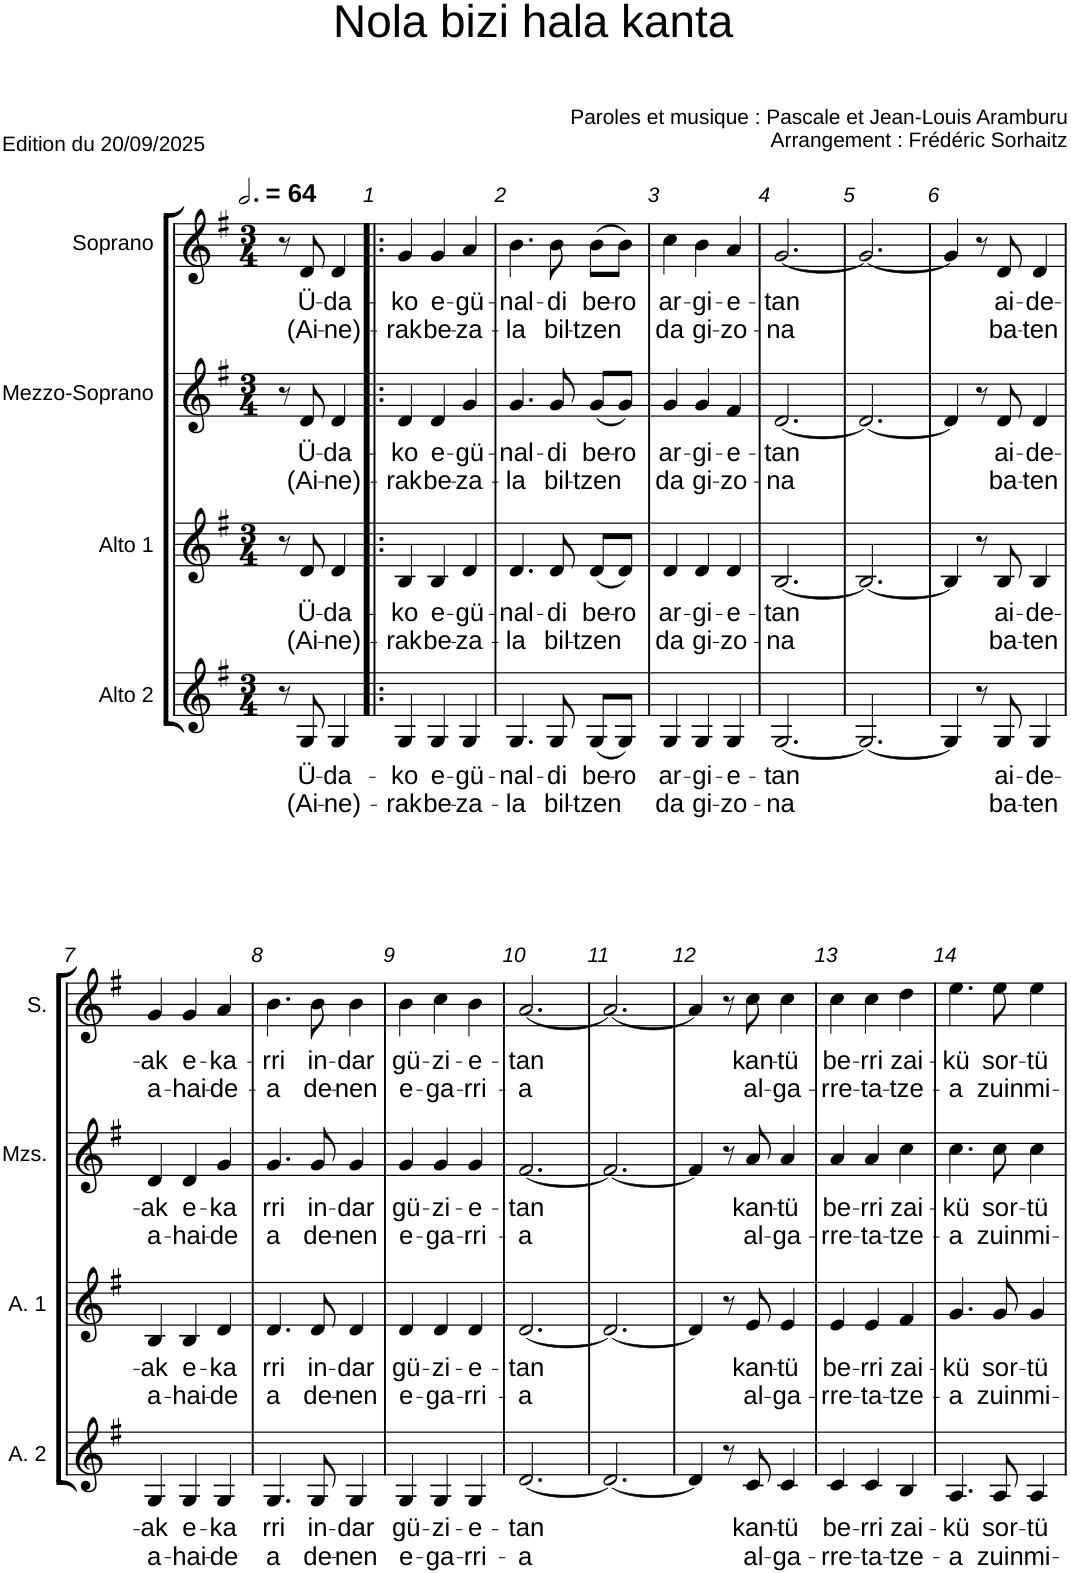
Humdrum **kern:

**kern	**text	**text	**kern	**text	**text	**kern	**text	**text	**kern	**text	**text
*part4	*part4	*part4	*part3	*part3	*part3	*part2	*part2	*part2	*part1	*part1	*part1
*staff4	*staff4	*staff4	*staff3	*staff3	*staff3	*staff2	*staff2	*staff2	*staff1	*staff1	*staff1
*I"Alto 2	*	*	*I"Alto 1	*	*	*I"Mezzo-Soprano	*	*	*I"Soprano	*	*
*I'A. 2	*	*	*I'A. 1	*	*	*I'Mzs.	*	*	*I'S.	*	*
*clefG2	*	*	*clefG2	*	*	*clefG2	*	*	*clefG2	*	*
*k[f#]	*	*	*k[f#]	*	*	*k[f#]	*	*	*k[f#]	*	*
*M3/4	*	*	*M3/4	*	*	*M3/4	*	*	*M3/4	*	*
*MM192	*	*	*MM192	*	*	*MM192	*	*	*MM192	*	*
=	=	=	=	=	=	=	=	=	=	=	=
8r	.	.	8r	.	.	8r	.	.	8r	.	.
!	!LO:LY:b	!LO:LY:b	!	!LO:LY:b	!LO:LY:b	!	!LO:LY:b	!LO:LY:b	!	!LO:LY:b	!LO:LY:b
8G/	Ü-	(Ai-	8d/	Ü-	(Ai-	8d/	Ü-	(Ai-	8d/	Ü-	(Ai-
!	!LO:LY:b	!LO:LY:b	!	!LO:LY:b	!LO:LY:b	!	!LO:LY:b	!LO:LY:b	!	!LO:LY:b	!LO:LY:b
4G/	-da-	-ne)-	4d/	-da-	-ne)-	4d/	-da-	-ne)-	4d/	-da-	-ne)-
=1!|:	=1!|:	=1!|:	=1!|:	=1!|:	=1!|:	=1!|:	=1!|:	=1!|:	=1!|:	=1!|:	=1!|:
!	!LO:LY:b	!LO:LY:b	!	!LO:LY:b	!LO:LY:b	!	!LO:LY:b	!LO:LY:b	!	!LO:LY:b	!LO:LY:b
4G/	-ko	-rak	4B/	-ko	-rak	4d/	-ko	-rak	4g/	-ko	-rak
!	!LO:LY:b	!LO:LY:b	!	!LO:LY:b	!LO:LY:b	!	!LO:LY:b	!LO:LY:b	!	!LO:LY:b	!LO:LY:b
4G/	e-	be-	4B/	e-	be-	4d/	e-	be-	4g/	e-	be-
!	!LO:LY:b	!LO:LY:b	!	!LO:LY:b	!LO:LY:b	!	!LO:LY:b	!LO:LY:b	!	!LO:LY:b	!LO:LY:b
4G/	-gü-	-za-	4d/	-gü-	-za-	4g/	-gü-	-za-	4a/	-gü-	-za-
=2	=2	=2	=2	=2	=2	=2	=2	=2	=2	=2	=2
!	!LO:LY:b	!LO:LY:b	!	!LO:LY:b	!LO:LY:b	!	!LO:LY:b	!LO:LY:b	!	!LO:LY:b	!LO:LY:b
4.G/	-nal-	-la	4.d/	-nal-	-la	4.g/	-nal-	-la	4.b\	-nal-	-la
!	!LO:LY:b	!LO:LY:b	!	!LO:LY:b	!LO:LY:b	!	!LO:LY:b	!LO:LY:b	!	!LO:LY:b	!LO:LY:b
8G/	-di	bil-	8d/	-di	bil-	8g/	-di	bil-	8b\	-di	bil-
!	!LO:LY:b	!LO:LY:b	!	!LO:LY:b	!LO:LY:b	!	!LO:LY:b	!LO:LY:b	!	!LO:LY:b	!LO:LY:b
(8G/L	be-	-tzen	(8d/L	be-	-tzen	(8g/L	be-	-tzen	(8b\L	be-	-tzen
!	!LO:LY:b	!	!	!LO:LY:b	!	!	!LO:LY:b	!	!	!LO:LY:b	!
8G/J)	-ro	.	8d/J)	-ro	.	8g/J)	-ro	.	8b\J)	-ro	.
=3	=3	=3	=3	=3	=3	=3	=3	=3	=3	=3	=3
!	!LO:LY:b	!LO:LY:b	!	!LO:LY:b	!LO:LY:b	!	!LO:LY:b	!LO:LY:b	!	!LO:LY:b	!LO:LY:b
4G/	ar-	da	4d/	ar-	da	4g/	ar-	da	4cc\	ar-	da
!	!LO:LY:b	!LO:LY:b	!	!LO:LY:b	!LO:LY:b	!	!LO:LY:b	!LO:LY:b	!	!LO:LY:b	!LO:LY:b
4G/	-gi-	gi-	4d/	-gi-	gi-	4g/	-gi-	gi-	4b\	-gi-	gi-
!	!LO:LY:b	!LO:LY:b	!	!LO:LY:b	!LO:LY:b	!	!LO:LY:b	!LO:LY:b	!	!LO:LY:b	!LO:LY:b
4G/	-e-	-zo-	4d/	-e-	-zo-	4f#/	-e-	-zo-	4a/	-e-	-zo-
=4	=4	=4	=4	=4	=4	=4	=4	=4	=4	=4	=4
!	!LO:LY:b	!LO:LY:b	!	!LO:LY:b	!LO:LY:b	!	!LO:LY:b	!LO:LY:b	!	!LO:LY:b	!LO:LY:b
[2.G/	-tan	-na	[2.B/	-tan	-na	[2.d/	-tan	-na	[2.g/	-tan	-na
=5	=5	=5	=5	=5	=5	=5	=5	=5	=5	=5	=5
2.G/_	.	.	2.B/_	.	.	2.d/_	.	.	2.g/_	.	.
=6	=6	=6	=6	=6	=6	=6	=6	=6	=6	=6	=6
4G/]	.	.	4B/]	.	.	4d/]	.	.	4g/]	.	.
8r	.	.	8r	.	.	8r	.	.	8r	.	.
!	!LO:LY:b	!LO:LY:b	!	!LO:LY:b	!LO:LY:b	!	!LO:LY:b	!LO:LY:b	!	!LO:LY:b	!LO:LY:b
8G/	ai-	ba-	8B/	ai-	ba-	8d/	ai-	ba-	8d/	ai-	ba-
!	!LO:LY:b	!LO:LY:b	!	!LO:LY:b	!LO:LY:b	!	!LO:LY:b	!LO:LY:b	!	!LO:LY:b	!LO:LY:b
4G/	-de-	-ten	4B/	-de-	-ten	4d/	-de-	-ten	4d/	-de-	-ten
!!LO:LB:g=z
=7	=7	=7	=7	=7	=7	=7	=7	=7	=7	=7	=7
!	!LO:LY:b	!LO:LY:b	!	!LO:LY:b	!LO:LY:b	!	!LO:LY:b	!LO:LY:b	!	!LO:LY:b	!LO:LY:b
4G/	-ak	a-	4B/	-ak	a-	4d/	-ak	a-	4g/	-ak	a-
!	!LO:LY:b	!LO:LY:b	!	!LO:LY:b	!LO:LY:b	!	!LO:LY:b	!LO:LY:b	!	!LO:LY:b	!LO:LY:b
4G/	e-	-hai-	4B/	e-	-hai-	4d/	e-	-hai-	4g/	e-	-hai-
!	!LO:LY:b	!LO:LY:b	!	!LO:LY:b	!LO:LY:b	!	!LO:LY:b	!LO:LY:b	!	!LO:LY:b	!LO:LY:b
4G/	-ka	-de	4d/	-ka	-de	4g/	-ka	-de	4a/	-ka-	-de-
=8	=8	=8	=8	=8	=8	=8	=8	=8	=8	=8	=8
!	!LO:LY:b	!LO:LY:b	!	!LO:LY:b	!LO:LY:b	!	!LO:LY:b	!LO:LY:b	!	!LO:LY:b	!LO:LY:b
4.G/	-rri	-a	4.d/	-rri	-a	4.g/	-rri	-a	4.b\	-rri	-a
!	!LO:LY:b	!LO:LY:b	!	!LO:LY:b	!LO:LY:b	!	!LO:LY:b	!LO:LY:b	!	!LO:LY:b	!LO:LY:b
8G/	in-	de-	8d/	in-	de-	8g/	in-	de-	8b\	in-	de-
!	!LO:LY:b	!LO:LY:b	!	!LO:LY:b	!LO:LY:b	!	!LO:LY:b	!LO:LY:b	!	!LO:LY:b	!LO:LY:b
4G/	-dar	-nen	4d/	-dar	-nen	4g/	-dar	-nen	4b\	-dar	-nen
=9	=9	=9	=9	=9	=9	=9	=9	=9	=9	=9	=9
!	!LO:LY:b	!LO:LY:b	!	!LO:LY:b	!LO:LY:b	!	!LO:LY:b	!LO:LY:b	!	!LO:LY:b	!LO:LY:b
4G/	gü-	e-	4d/	gü-	e-	4g/	gü-	e-	4b\	gü-	e-
!	!LO:LY:b	!LO:LY:b	!	!LO:LY:b	!LO:LY:b	!	!LO:LY:b	!LO:LY:b	!	!LO:LY:b	!LO:LY:b
4G/	-zi-	-ga-	4d/	-zi-	-ga-	4g/	-zi-	-ga-	4cc\	-zi-	-ga-
!	!LO:LY:b	!LO:LY:b	!	!LO:LY:b	!LO:LY:b	!	!LO:LY:b	!LO:LY:b	!	!LO:LY:b	!LO:LY:b
4G/	-e-	-rri-	4d/	-e-	-rri-	4g/	-e-	-rri-	4b\	-e-	-rri-
=10	=10	=10	=10	=10	=10	=10	=10	=10	=10	=10	=10
!	!LO:LY:b	!LO:LY:b	!	!LO:LY:b	!LO:LY:b	!	!LO:LY:b	!LO:LY:b	!	!LO:LY:b	!LO:LY:b
[2.d/	-tan	-a	[2.d/	-tan	-a	[2.f#/	-tan	-a	[2.a/	-tan	-a
=11	=11	=11	=11	=11	=11	=11	=11	=11	=11	=11	=11
2.d/_	.	.	2.d/_	.	.	2.f#/_	.	.	2.a/_	.	.
=12	=12	=12	=12	=12	=12	=12	=12	=12	=12	=12	=12
4d/]	.	.	4d/]	.	.	4f#/]	.	.	4a/]	.	.
8r	.	.	8r	.	.	8r	.	.	8r	.	.
!	!LO:LY:b	!LO:LY:b	!	!LO:LY:b	!LO:LY:b	!	!LO:LY:b	!LO:LY:b	!	!LO:LY:b	!LO:LY:b
8c/	kan-	al-	8e/	kan-	al-	8a/	kan-	al-	8cc\	kan-	al-
!	!LO:LY:b	!LO:LY:b	!	!LO:LY:b	!LO:LY:b	!	!LO:LY:b	!LO:LY:b	!	!LO:LY:b	!LO:LY:b
4c/	-tü	-ga-	4e/	-tü	-ga-	4a/	-tü	-ga-	4cc\	-tü	-ga-
=13	=13	=13	=13	=13	=13	=13	=13	=13	=13	=13	=13
!	!LO:LY:b	!LO:LY:b	!	!LO:LY:b	!LO:LY:b	!	!LO:LY:b	!LO:LY:b	!	!LO:LY:b	!LO:LY:b
4c/	be-	-rre-	4e/	be-	-rre-	4a/	be-	-rre-	4cc\	be-	-rre-
!	!LO:LY:b	!LO:LY:b	!	!LO:LY:b	!LO:LY:b	!	!LO:LY:b	!LO:LY:b	!	!LO:LY:b	!LO:LY:b
4c/	-rri	-ta-	4e/	-rri	-ta-	4a/	-rri	-ta-	4cc\	-rri	-ta-
!	!LO:LY:b	!LO:LY:b	!	!LO:LY:b	!LO:LY:b	!	!LO:LY:b	!LO:LY:b	!	!LO:LY:b	!LO:LY:b
4B/	zai-	-tze-	4f#/	zai-	-tze-	4cc\	zai-	-tze-	4dd\	zai-	-tze-
=14	=14	=14	=14	=14	=14	=14	=14	=14	=14	=14	=14
!	!LO:LY:b	!LO:LY:b	!	!LO:LY:b	!LO:LY:b	!	!LO:LY:b	!LO:LY:b	!	!LO:LY:b	!LO:LY:b
4.A/	-kü	-a	4.g/	-kü	-a	4.cc\	-kü	-a	4.ee\	-kü	-a
!	!LO:LY:b	!LO:LY:b	!	!LO:LY:b	!LO:LY:b	!	!LO:LY:b	!LO:LY:b	!	!LO:LY:b	!LO:LY:b
8A/	sor-	zuin	8g/	sor-	zuin	8cc\	sor-	zuin	8ee\	sor-	zuin
!	!LO:LY:b	!LO:LY:b	!	!LO:LY:b	!LO:LY:b	!	!LO:LY:b	!LO:LY:b	!	!LO:LY:b	!LO:LY:b
4A/	-tü	mi-	4g/	-tü	mi-	4cc\	-tü	mi-	4ee\	-tü	mi-
=	=	=	=	=	=	=	=	=	=	=	=
*-	*-	*-	*-	*-	*-	*-	*-	*-	*-	*-	*-
